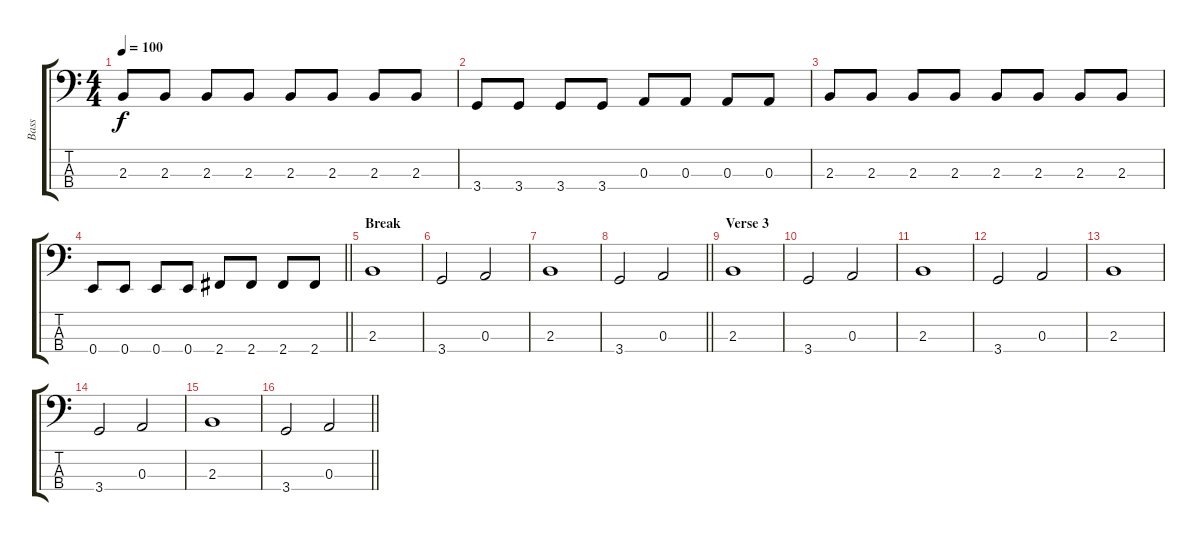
\track ("Bass" "Bass") {instrument electricbassfinger}
\staff {score tabs}
\tuning (G2 D2 A1 E1) {hide}
\ts (4 4)
\tempo 100
\clef f4
\ks c
2.3.8{dy f} 2.3.8 2.3.8 2.3.8 2.3.8 2.3.8 2.3.8 2.3.8 |
3.4.8 3.4.8 3.4.8 3.4.8 0.3.8 0.3.8 0.3.8 0.3.8 |
2.3.8 2.3.8 2.3.8 2.3.8 2.3.8 2.3.8 2.3.8 2.3.8 |
\barLineRight lightlight
0.4.8 0.4.8 0.4.8 0.4.8 2.4.8 2.4.8 2.4.8 2.4.8 |
\section ("" "Break")
2.3.1 |
3.4.2 0.3.2 |
2.3.1 |
\barLineRight lightlight
3.4.2 0.3.2 |
\section ("" "Verse 3")
2.3.1 |
3.4.2 0.3.2 |
2.3.1 |
3.4.2 0.3.2 |
2.3.1 |
3.4.2 0.3.2 |
2.3.1 |
\barLineRight lightlight
3.4.2 0.3.2
